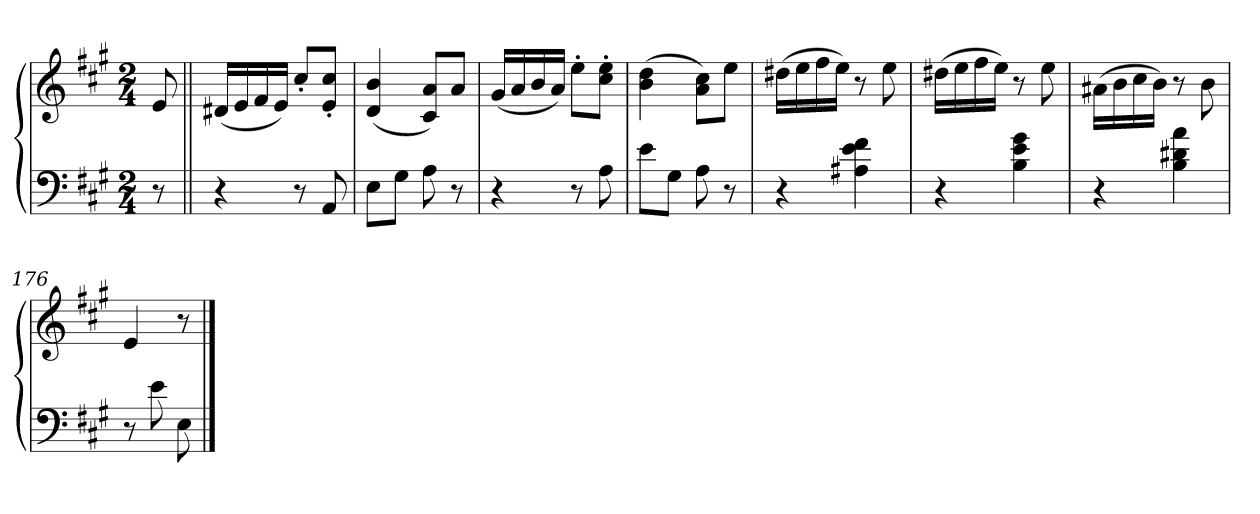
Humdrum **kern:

**kern	**kern
*part1	*part1
*staff2	*staff1
*clefF4	*clefG2
*k[f#c#g#]	*k[f#c#g#]
*A:	*A:
*M2/4	*M2/4
=	=
8r	8e
=169||	=169||
4r	(16d#XLL
.	16e
.	16f#
.	16eJJ)
8r	8cc#'L
8AA	8e' 8cc#'J
=170	=170
8EL	(4d 4b
8G#J	.
8A	8c# 8aL)
8r	8aJ
=171	=171
4r	(16g#LL
.	16a
.	16b
.	16aJJ)
8r	8ee'L
8A	8cc#' 8ee'J
=172	=172
8eL	(4b 4dd
8G#J	.
8A	8a 8cc#L)
8r	8eeJ
=173	=173
4r	(16dd#XLL
.	16ee
.	16ff#
.	16eeJJ)
4A#X 4e 4f#	8r
.	8ee
=174	=174
4r	(16dd#XLL
.	16ee
.	16ff#
.	16eeJJ)
4B 4e 4g#	8r
.	8ee
=175	=175
4r	(16a#XLL
.	16b
.	16cc#
.	16bJJ)
4B 4d#X 4a	8r
.	8b
=176	=176
8r	4e
8e	.
8E	8r
==	==
*-	*-
